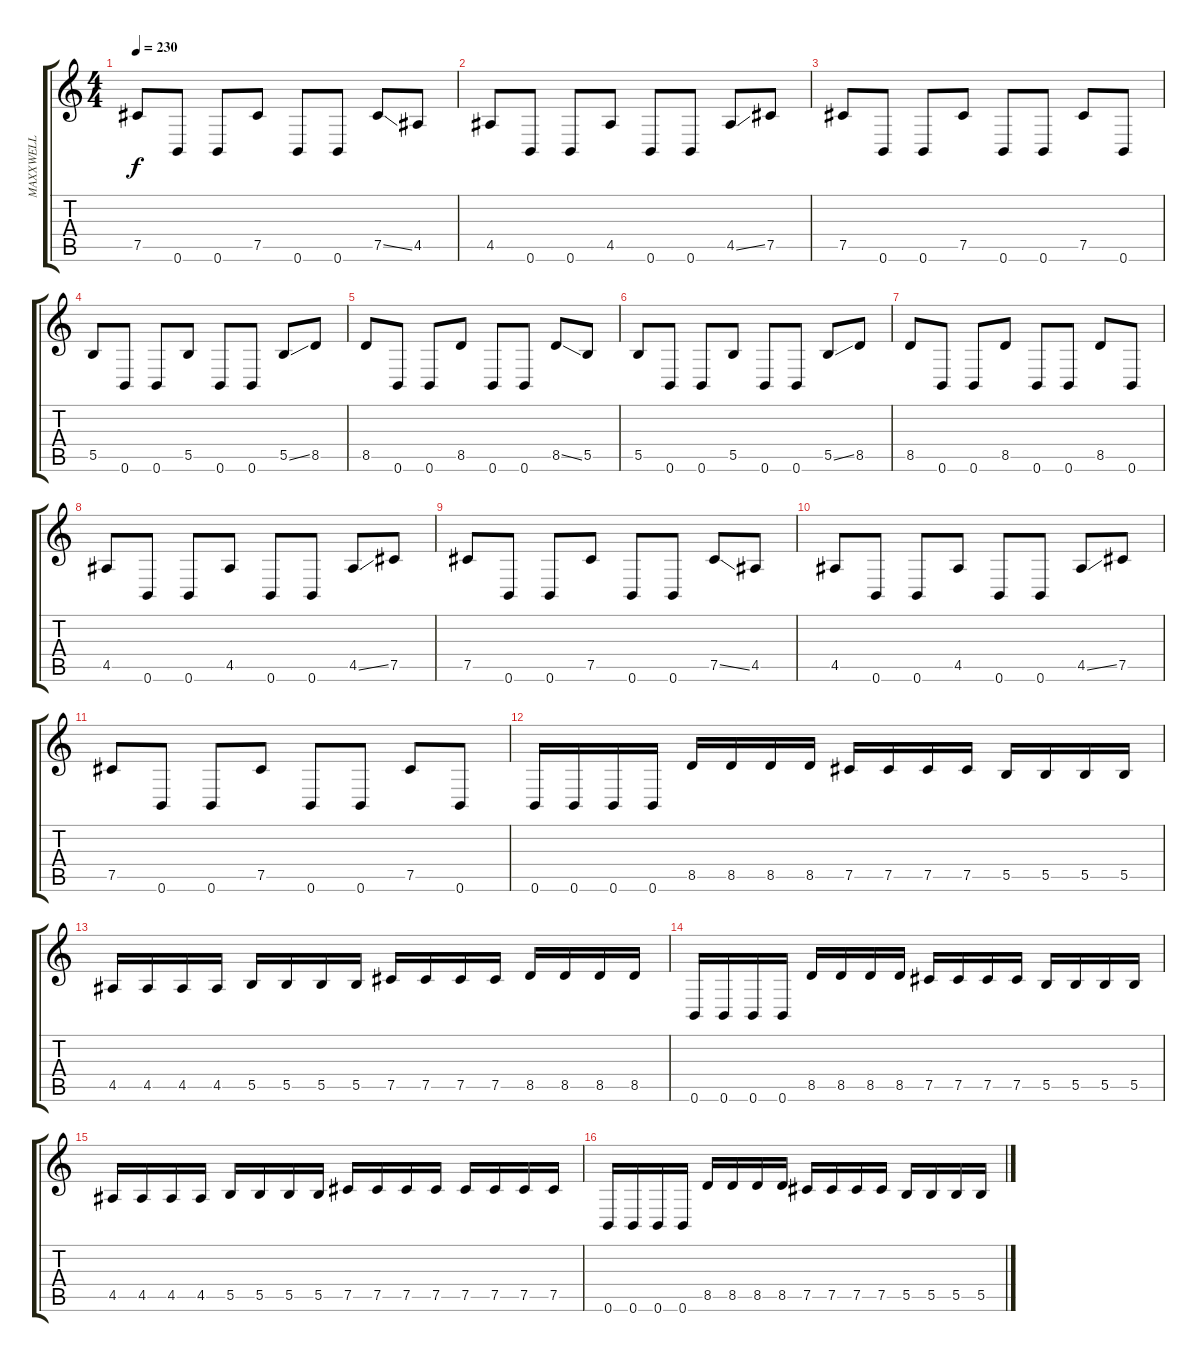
\track ("MAXXWELL" "MAXXWELL") {instrument distortionguitar}
\staff {score tabs}
\tuning (Db4 Ab3 E3 B2 Gb2 B1) {hide}
\ts (4 4)
\tempo 230
\clef g2
\ks c
7.5.8{dy f} 0.6.8 0.6.8 7.5.8 0.6.8 0.6.8 7.5{ss}.8 4.5.8 |
4.5.8 0.6.8 0.6.8 4.5.8 0.6.8 0.6.8 4.5{ss}.8 7.5.8 |
7.5.8 0.6.8 0.6.8 7.5.8 0.6.8 0.6.8 7.5.8 0.6.8 |
5.5.8 0.6.8 0.6.8 5.5.8 0.6.8 0.6.8 5.5{ss}.8 8.5.8 |
8.5.8 0.6.8 0.6.8 8.5.8 0.6.8 0.6.8 8.5{ss}.8 5.5.8 |
5.5.8 0.6.8 0.6.8 5.5.8 0.6.8 0.6.8 5.5{ss}.8 8.5.8 |
8.5.8 0.6.8 0.6.8 8.5.8 0.6.8 0.6.8 8.5.8 0.6.8 |
4.5.8 0.6.8 0.6.8 4.5.8 0.6.8 0.6.8 4.5{ss}.8 7.5.8 |
7.5.8 0.6.8 0.6.8 7.5.8 0.6.8 0.6.8 7.5{ss}.8 4.5.8 |
4.5.8 0.6.8 0.6.8 4.5.8 0.6.8 0.6.8 4.5{ss}.8 7.5.8 |
7.5.8 0.6.8 0.6.8 7.5.8 0.6.8 0.6.8 7.5.8 0.6.8 |
0.6.16 0.6.16 0.6.16 0.6.16 8.5.16 8.5.16 8.5.16 8.5.16 7.5.16 7.5.16 7.5.16 7.5.16 5.5.16 5.5.16 5.5.16 5.5.16 |
4.5.16 4.5.16 4.5.16 4.5.16 5.5.16 5.5.16 5.5.16 5.5.16 7.5.16 7.5.16 7.5.16 7.5.16 8.5.16 8.5.16 8.5.16 8.5.16 |
0.6.16 0.6.16 0.6.16 0.6.16 8.5.16 8.5.16 8.5.16 8.5.16 7.5.16 7.5.16 7.5.16 7.5.16 5.5.16 5.5.16 5.5.16 5.5.16 |
4.5.16 4.5.16 4.5.16 4.5.16 5.5.16 5.5.16 5.5.16 5.5.16 7.5.16 7.5.16 7.5.16 7.5.16 7.5.16 7.5.16 7.5.16 7.5.16 |
0.6.16 0.6.16 0.6.16 0.6.16 8.5.16 8.5.16 8.5.16 8.5.16 7.5.16 7.5.16 7.5.16 7.5.16 5.5.16 5.5.16 5.5.16 5.5.16
